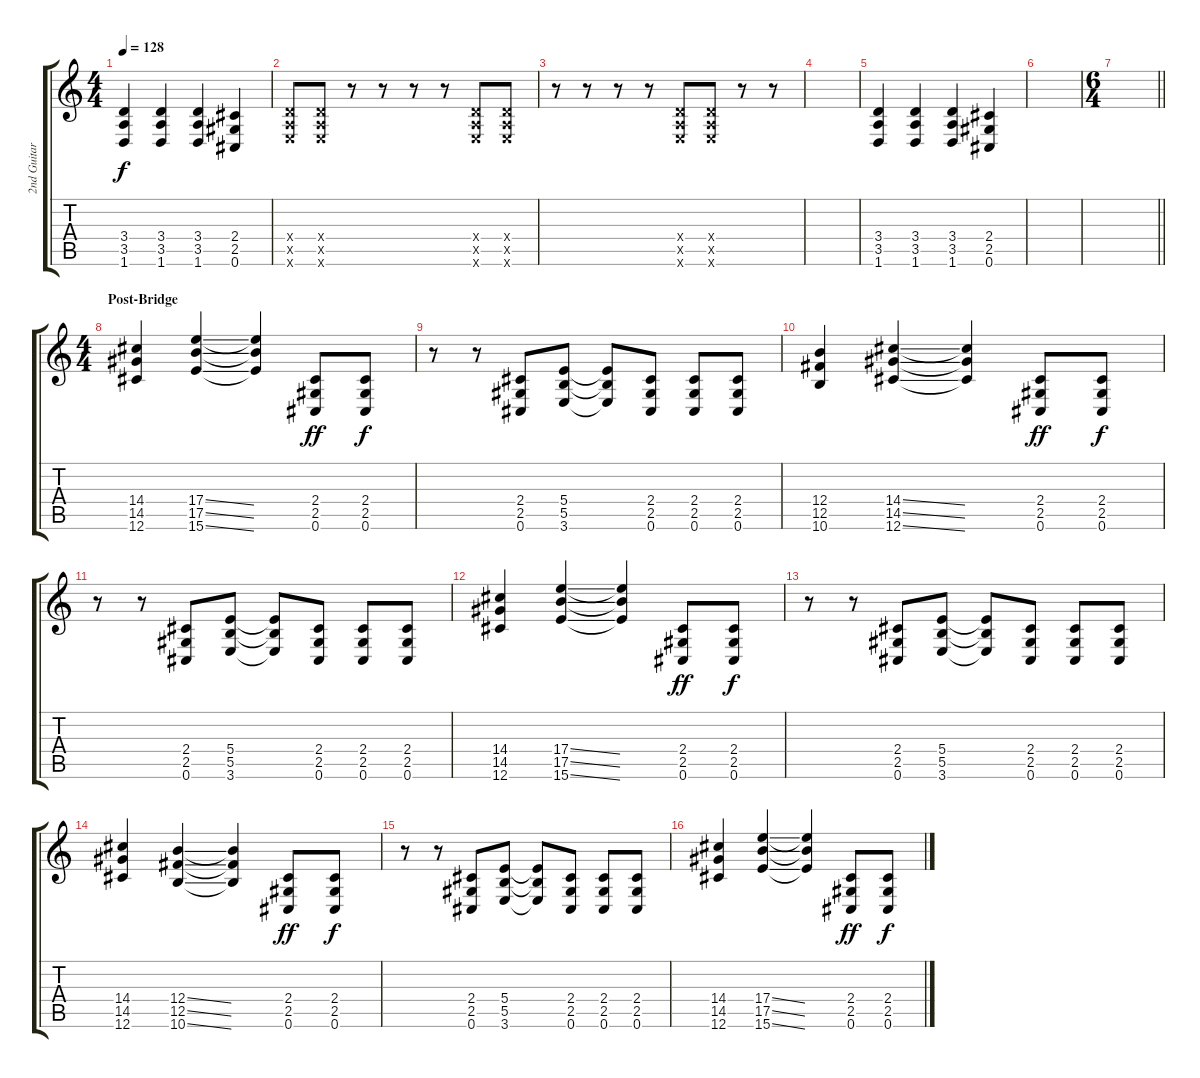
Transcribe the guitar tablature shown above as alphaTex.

\track ("2nd Guitar (Dist.)" "2nd Guitar") {instrument overdrivenguitar}
\staff {score tabs}
\tuning (Db4 Ab3 E3 B2 Gb2 Db2) {hide}
\ts (4 4)
\tempo 128
\clef g2
\ks c
(3.4 3.5 1.6).4{dy f} (3.4 3.5 1.6).4 (3.4 3.5 1.6).4 (2.4 2.5 0.6).4 |
(3.4{x} 3.5{x} 3.6{x}).8 (3.4{x} 3.5{x} 3.6{x}).8 r.8 r.8 r.8 r.8 (3.4{x} 3.5{x} 3.6{x}).8 (3.4{x} 3.5{x} 3.6{x}).8 |
r.8 r.8 r.8 r.8 (3.4{x} 3.5{x} 3.6{x}).8 (3.4{x} 3.5{x} 3.6{x}).8 r.8 r.8 |
|
(3.4 3.5 1.6).4 (3.4 3.5 1.6).4 (3.4 3.5 1.6).4 (2.4 2.5 0.6).4 |
|
\ts (6 4)
\barLineRight lightlight
|
\ts (4 4)
\section ("" "Post-Bridge")
(14.4 14.5 12.6).4 (17.4{ss} 17.5{ss} 15.6{ss}).4 (17.4{t} 17.5{t} 15.6{t}).4 (2.4 2.5 0.6).8{dy ff} (2.4 2.5 0.6).8{dy f} |
r.8 r.8 (2.4 2.5 0.6).8 (5.4 5.5 3.6).8 (5.4{t} 5.5{t} 3.6{t}).8 (2.4 2.5 0.6).8 (2.4 2.5 0.6).8 (2.4 2.5 0.6).8 |
(12.4 12.5 10.6).4 (14.4{ss} 14.5{ss} 12.6{ss}).4 (14.4{t} 14.5{t} 12.6{t}).4 (2.4 2.5 0.6).8{dy ff} (2.4 2.5 0.6).8{dy f} |
r.8 r.8 (2.4 2.5 0.6).8 (5.4 5.5 3.6).8 (5.4{t} 5.5{t} 3.6{t}).8 (2.4 2.5 0.6).8 (2.4 2.5 0.6).8 (2.4 2.5 0.6).8 |
(14.4 14.5 12.6).4 (17.4{ss} 17.5{ss} 15.6{ss}).4 (17.4{t} 17.5{t} 15.6{t}).4 (2.4 2.5 0.6).8{dy ff} (2.4 2.5 0.6).8{dy f} |
r.8 r.8 (2.4 2.5 0.6).8 (5.4 5.5 3.6).8 (5.4{t} 5.5{t} 3.6{t}).8 (2.4 2.5 0.6).8 (2.4 2.5 0.6).8 (2.4 2.5 0.6).8 |
(14.4 14.5 12.6).4 (12.4{ss} 12.5{ss} 10.6{ss}).4 (12.4{t} 12.5{t} 10.6{t}).4 (2.4 2.5 0.6).8{dy ff} (2.4 2.5 0.6).8{dy f} |
r.8 r.8 (2.4 2.5 0.6).8 (5.4 5.5 3.6).8 (5.4{t} 5.5{t} 3.6{t}).8 (2.4 2.5 0.6).8 (2.4 2.5 0.6).8 (2.4 2.5 0.6).8 |
(14.4 14.5 12.6).4 (17.4{ss} 17.5{ss} 15.6{ss}).4 (17.4{t} 17.5{t} 15.6{t}).4 (2.4 2.5 0.6).8{dy ff} (2.4 2.5 0.6).8{dy f}
